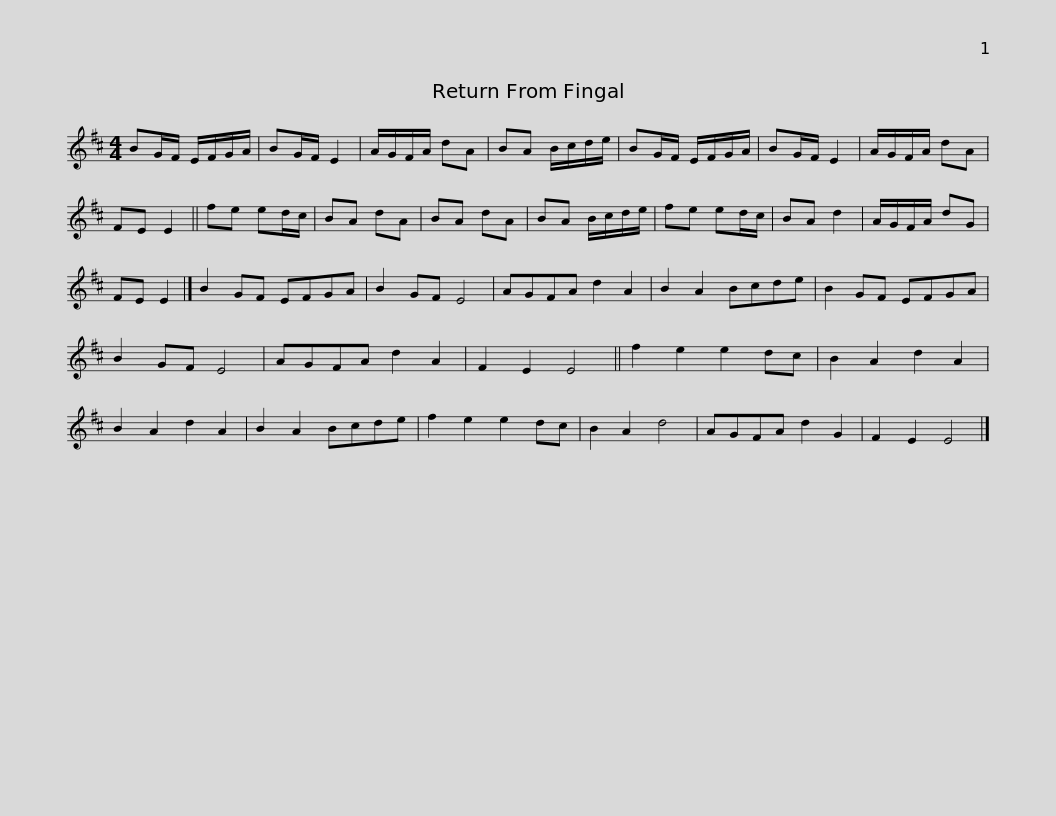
X:1
L:1/8
M:4/4
I:linebreak $
K:D
V:1 treble
V:1
 BG/F/ E/F/G/A/ | BG/F/ E2 | A/G/F/A/ dA | BA B/c/d/e/ | BG/F/ E/F/G/A/ | %5
 BG/F/ E2 | A/G/F/A/ dA | FE E2 ||$ fe ed/c/ | BA dA | %10
 BA dA | BA B/c/d/e/ | fe ed/c/ | BA d2 | A/G/F/A/ dG | %15
 FE E2 |] B2 GF EFGA |$ B2 GF E4 | AGFA d2 A2 | B2 A2 Bcde | %20
 B2 GF EFGA | B2 GF E4 | AGFA d2 A2 | F2 E2 E4 || f2 e2 e2 dc |$ %25
 B2 A2 d2 A2 | B2 A2 d2 A2 | B2 A2 Bcde | f2 e2 e2 dc | B2 A2 d4 | %30
 AGFA d2 G2 | F2 E2 E4 |] %32
